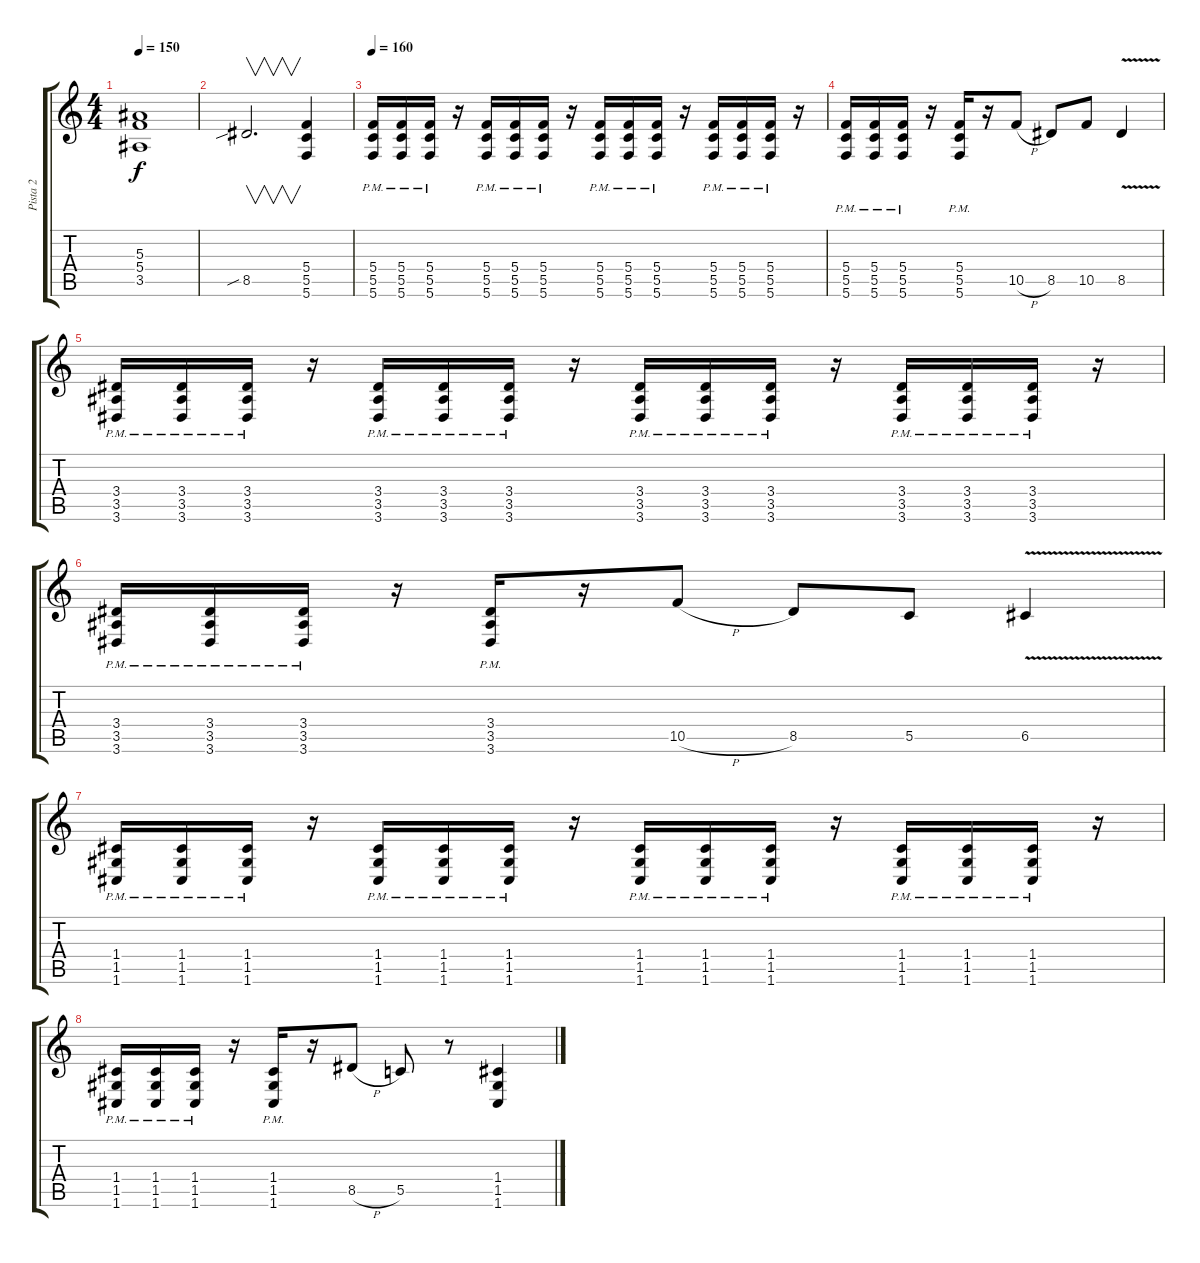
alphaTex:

\track ("Pista 2" "Pista 2") {instrument distortionguitar}
\staff {score tabs}
\tuning (D4 A3 F3 C3 G2 C2) {hide}
\ts (4 4)
\tempo 150
\clef g2
\ks c
(5.3 5.4 3.5).1{dy f} |
8.5{sib}.2{v d} (5.4 5.5 5.6).4 |
\tempo 160
(5.4{pm} 5.5{pm} 5.6{pm}).16 (5.4{pm} 5.5{pm} 5.6{pm}).16 (5.4{pm} 5.5{pm} 5.6{pm}).16 r.16 (5.4{pm} 5.5{pm} 5.6{pm}).16 (5.4{pm} 5.5{pm} 5.6{pm}).16 (5.4{pm} 5.5{pm} 5.6{pm}).16 r.16 (5.4{pm} 5.5{pm} 5.6{pm}).16 (5.4{pm} 5.5{pm} 5.6{pm}).16 (5.4{pm} 5.5{pm} 5.6{pm}).16 r.16 (5.4{pm} 5.5{pm} 5.6{pm}).16 (5.4{pm} 5.5{pm} 5.6{pm}).16 (5.4{pm} 5.5{pm} 5.6{pm}).16 r.16 |
(5.4{pm} 5.5{pm} 5.6{pm}).16 (5.4{pm} 5.5{pm} 5.6{pm}).16 (5.4{pm} 5.5{pm} 5.6{pm}).16 r.16 (5.4{pm} 5.5{pm} 5.6{pm}).16 r.16 10.5{h}.8 8.5.8 10.5.8 8.5{v}.4 |
(3.4{pm} 3.5{pm} 3.6{pm}).16 (3.4{pm} 3.5{pm} 3.6{pm}).16 (3.4{pm} 3.5{pm} 3.6{pm}).16 r.16 (3.4{pm} 3.5{pm} 3.6{pm}).16 (3.4{pm} 3.5{pm} 3.6{pm}).16 (3.4{pm} 3.5{pm} 3.6{pm}).16 r.16 (3.4{pm} 3.5{pm} 3.6{pm}).16 (3.4{pm} 3.5{pm} 3.6{pm}).16 (3.4{pm} 3.5{pm} 3.6{pm}).16 r.16 (3.4{pm} 3.5{pm} 3.6{pm}).16 (3.4{pm} 3.5{pm} 3.6{pm}).16 (3.4{pm} 3.5{pm} 3.6{pm}).16 r.16 |
(3.4{pm} 3.5{pm} 3.6{pm}).16 (3.4{pm} 3.5{pm} 3.6{pm}).16 (3.4{pm} 3.5{pm} 3.6{pm}).16 r.16 (3.4{pm} 3.5{pm} 3.6{pm}).16 r.16 10.5{h}.8 8.5.8 5.5.8 6.5{v}.4 |
(1.4{pm} 1.5{pm} 1.6{pm}).16 (1.4{pm} 1.5{pm} 1.6{pm}).16 (1.4{pm} 1.5{pm} 1.6{pm}).16 r.16 (1.4{pm} 1.5{pm} 1.6{pm}).16 (1.4{pm} 1.5{pm} 1.6{pm}).16 (1.4{pm} 1.5{pm} 1.6{pm}).16 r.16 (1.4{pm} 1.5{pm} 1.6{pm}).16 (1.4{pm} 1.5{pm} 1.6{pm}).16 (1.4{pm} 1.5{pm} 1.6{pm}).16 r.16 (1.4{pm} 1.5{pm} 1.6{pm}).16 (1.4{pm} 1.5{pm} 1.6{pm}).16 (1.4{pm} 1.5{pm} 1.6{pm}).16 r.16 |
(1.4{pm} 1.5{pm} 1.6{pm}).16 (1.4{pm} 1.5{pm} 1.6{pm}).16 (1.4{pm} 1.5{pm} 1.6{pm}).16 r.16 (1.4{pm} 1.5{pm} 1.6{pm}).16 r.16 8.5{h}.8 5.5.8 r.8 (1.4 1.5 1.6).4
